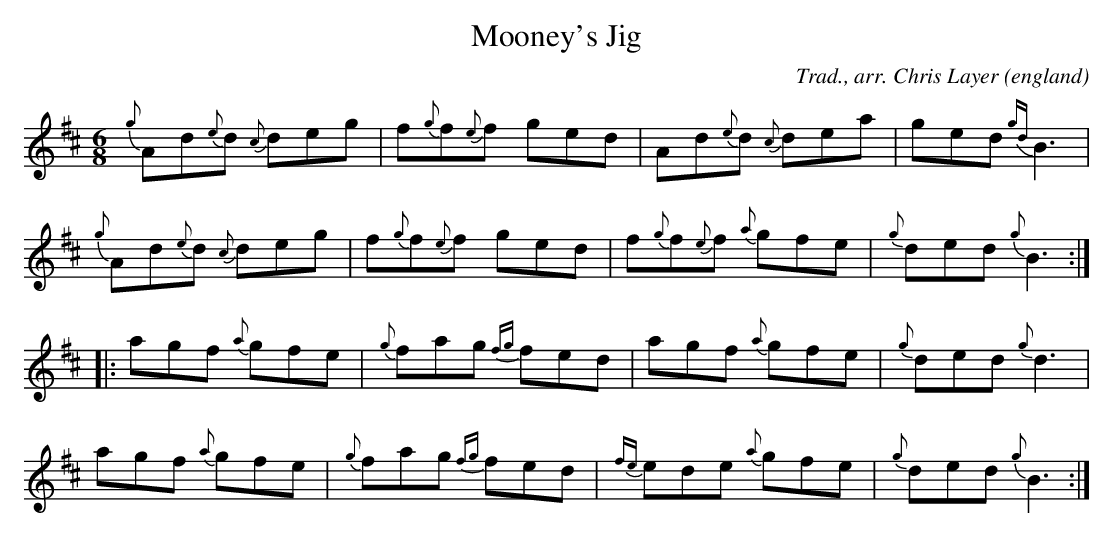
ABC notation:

X:1
T:Mooney's Jig
O:england
C:Trad., arr. Chris Layer
M:6/8
L:1/8
K:D
{g}Ad{e}d {c}deg|f{g}f{e}f ged|Ad{e}d {c}dea|ged {gd}B3|
{g}Ad{e}d {c}deg|f{g}f{e}f ged|f{g}f{e}f {a}gfe|{g}ded {g}B3:|
|:agf {a}gfe|{g}fag {fg}fed|agf {a}gfe|{g}ded {g}d3|
agf {a}gfe|{g}fag {fg}fed|{fe}ede {a}gfe|{g}ded {g}B3:|
